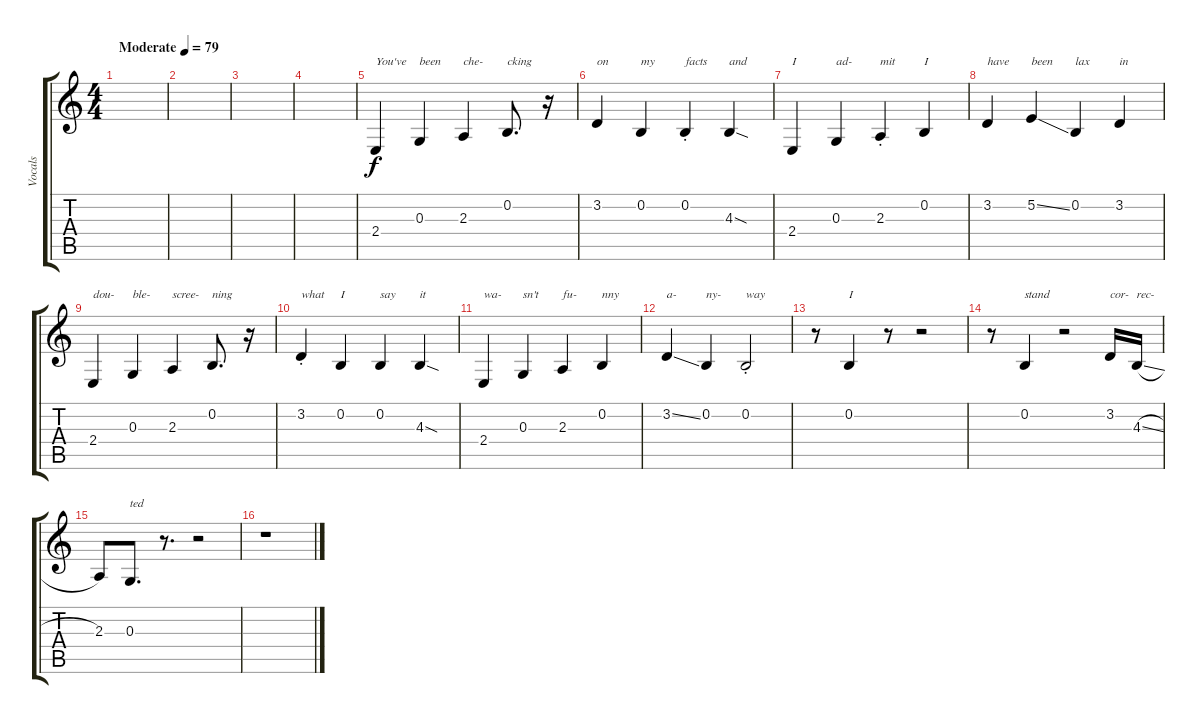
\track ("Vocals" "Vocals") {instrument lead6voice}
\staff {score tabs}
\tuning (E4 B3 G3 D3 A2 E2) {hide}
\ts (4 4)
\tempo (79 "Moderate")
\clef g2
\ks c
|
|
|
|
2.4.4{txt "You've"} 0.3.4{txt "been"} 2.3.4{txt "che-"} 0.2.8{d txt "cking"} r.16 |
3.2.4{txt "on"} 0.2.4{txt "my"} 0.2{st}.4{txt "facts"} 4.3{sod}.4{txt "and"} |
2.4.4{txt "I"} 0.3.4{txt "ad-"} 2.3{st}.4{txt "mit"} 0.2.4{txt "I"} |
3.2.4{txt "have"} 5.2{ss}.4{txt "been"} 0.2.4{txt "lax"} 3.2.4{txt "in"} |
2.4.4{txt "dou-"} 0.3.4{txt "ble-"} 2.3.4{txt "scree-"} 0.2.8{d txt "ning"} r.16 |
3.2{st}.4{txt "what"} 0.2.4{txt "I"} 0.2.4{txt "say"} 4.3{sod}.4{txt "it"} |
2.4.4{txt "wa-"} 0.3.4{txt "sn't"} 2.3.4{txt "fu-"} 0.2.4{txt "nny"} |
3.2{ss}.4{txt "a-"} 0.2.4{txt "ny-"} 0.2{st}.2{txt "way"} |
r.8 0.2.4{txt "I"} r.8 r.2 |
r.8 0.2.4{txt "stand"} r.2 3.2.16{txt "cor-"} 4.3{sl}.16{txt "rec-"} |
2.3.8 0.3.8{d txt "ted"} r.8{d} r.2 |
r.1
